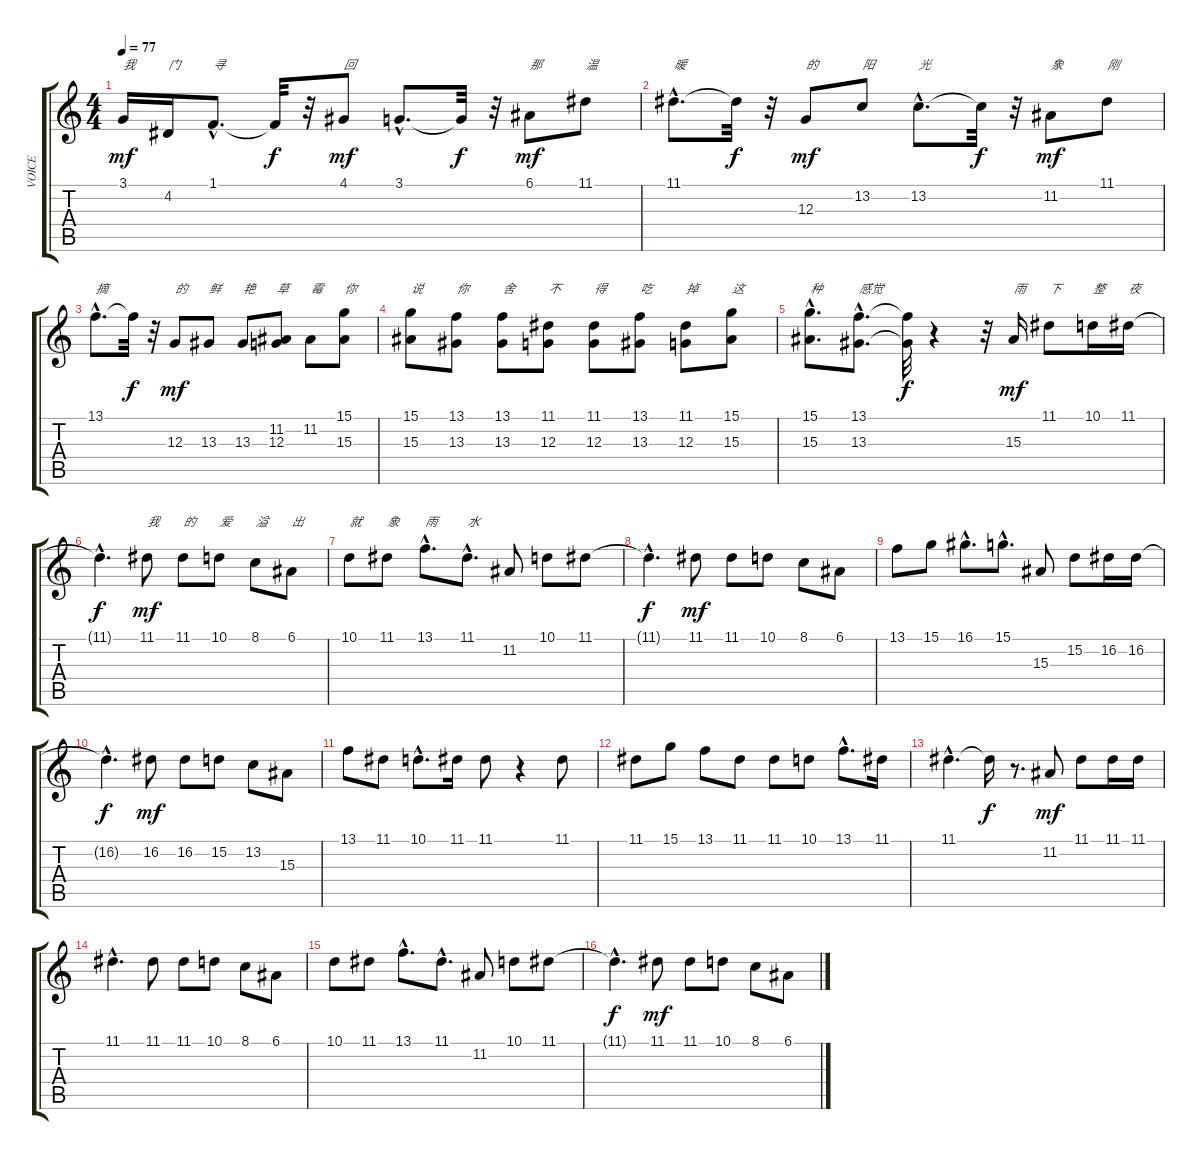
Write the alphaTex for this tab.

\track ("VOICE" "VOICE") {instrument clarinet}
\staff {score tabs}
\tuning (E4 B3 G3 D3 A2 E2) {hide}
\ts (4 4)
\tempo 77
\clef g2
\ks c
3.1.16{txt "我" dy mf} 4.2.16{txt "门"} 1.1{hac}.8{d txt "寻"} 1.1{t}.32{dy f} r.32 4.1.8{txt "回" dy mf} 3.1{hac}.8{d} 3.1{t}.32{dy f} r.32 6.1.8{txt "那" dy mf} 11.1.8{txt "温"} |
11.1{hac}.8{d txt "暖"} 11.1{t}.32{dy f} r.32 12.3.8{txt "的" dy mf} 13.2.8{txt "阳"} 13.2{hac}.8{d txt "光"} 13.2{t}.32{dy f} r.32 11.2.8{txt "象" dy mf} 11.1.8{txt "刚"} |
13.1{hac}.8{d txt "摘"} 13.1{t}.32{dy f} r.32 12.3.8{txt "的" dy mf} 13.3.8{txt "鲜"} 13.3.8{txt "艳"} (11.2 12.3).8{txt "草"} 11.2.8{txt "霉"} (15.1 15.3).8{txt "你"} |
(15.1 15.3).8{txt "说"} (13.1 13.3).8{txt "你"} (13.1 13.3).8{txt "舍"} (11.1 12.3).8{txt "不"} (11.1 12.3).8{txt "得"} (13.1 13.3).8{txt "吃"} (11.1 12.3).8{txt "掉"} (15.1 15.3).8{txt "这"} |
(15.1{hac} 15.3{hac}).8{d txt "种"} (13.1{hac} 13.3{hac}).8{d txt "感觉"} (13.1{t} 13.3{t}).32{dy f} r.4 r.32 15.3.16{txt "雨" dy mf} 11.1.8{txt "下"} 10.1.16{txt "整"} 11.1.16{txt "夜"} |
11.1{hac t}.4{d dy f} 11.1.8{txt "我" dy mf} 11.1.8{txt "的"} 10.1.8{txt "爱"} 8.1.8{txt "溢"} 6.1.8{txt "出"} |
10.1.8{txt "就"} 11.1.8{txt "象"} 13.1{hac}.8{d txt "雨"} 11.1{hac}.8{d txt "水"} 11.2.8 10.1.8 11.1.8 |
11.1{hac t}.4{d dy f} 11.1.8{dy mf} 11.1.8 10.1.8 8.1.8 6.1.8 |
13.1.8 15.1.8 16.1{hac}.8{d} 15.1{hac}.8{d} 15.3.8 15.2.8 16.2.16 16.2.16 |
16.2{hac t}.4{d dy f} 16.2.8{dy mf} 16.2.8 15.2.8 13.2.8 15.3.8 |
13.1.8 11.1.8 10.1{hac}.8{d} 11.1.16 11.1.8 r.4 11.1.8 |
11.1.8 15.1.8 13.1.8 11.1.8 11.1.8 10.1.8 13.1{hac}.8{d} 11.1.16 |
11.1{hac}.4{d} 11.1{t}.16{dy f} r.8{d} 11.2.8{dy mf} 11.1.8 11.1.16 11.1.16 |
11.1{hac}.4{d} 11.1.8 11.1.8 10.1.8 8.1.8 6.1.8 |
10.1.8 11.1.8 13.1{hac}.8{d} 11.1{hac}.8{d} 11.2.8 10.1.8 11.1.8 |
11.1{hac t}.4{d dy f} 11.1.8{dy mf} 11.1.8 10.1.8 8.1.8 6.1.8
